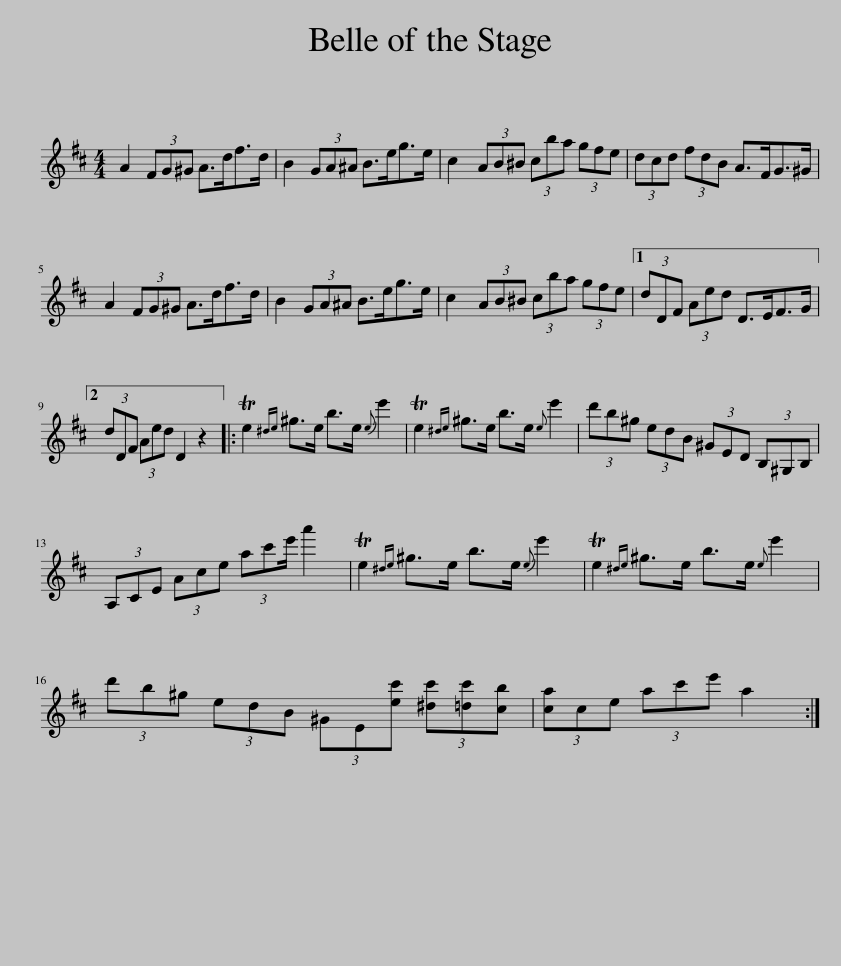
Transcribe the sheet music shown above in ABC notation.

X:1
L:1/8
M:4/4
I:linebreak $
K:D
V:1 treble
V:1
 A2 (3FG^G A>df>d | B2 (3GA^A B>eg>e | c2 (3AB^B (3cba (3gfe | (3dcd (3fdB A>FG>^G |$ A2 (3FG^G A>df>d | %5
 B2 (3GA^A B>eg>e | c2 (3AB^B (3cba (3gfe |1 (3dDF (3Aed D>EF>G ||2$ (3dDF (3Aed D2 z2 |: Te2{^de} ^g>e b>e{e} e'2 | %10
 Te2{^de} ^g>e b>e{e} e'2 | (3d'b^g (3edB (3^GED (3B,^G,B, |$ (3A,CE (3Ace (3ac'e'/ a'2 x/12 | Te2{^de} ^g>e b>e{e} e'2 | Te2{^de} ^g>e b>e{e} e'2 |$ %15
 (3d'b^g (3edB (3^GE[ec'] (3[^dc'][=dc'][cb] | (3[ca]ce (3ac'e' a2 :| %17
